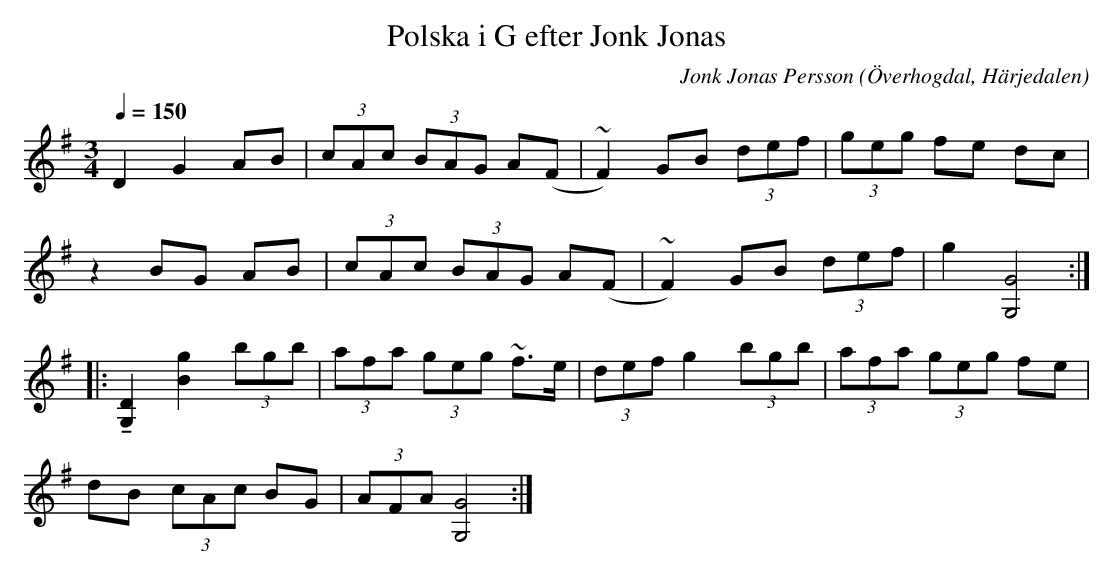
X:1
T:Polska i G efter Jonk Jonas
O:Överhogdal, Härjedalen
Q:1/4=150
M:3/4
C:Jonk Jonas Persson
K:G
D2 G2 AB | (3cAc (3BAG A(F | ~F2) GB (3def | (3geg fe dc |
z2 BG AB | (3cAc (3BAG A(F | ~F2) GB (3def | g2 [G4G,4] ::
!tenuto![D2G,2] [g2B2] (3bgb | (3afa (3geg ~f>e | (3def g2 (3bgb | (3afa (3geg fe |
dB (3cAc BG | (3AFA [G4G,4] :|
